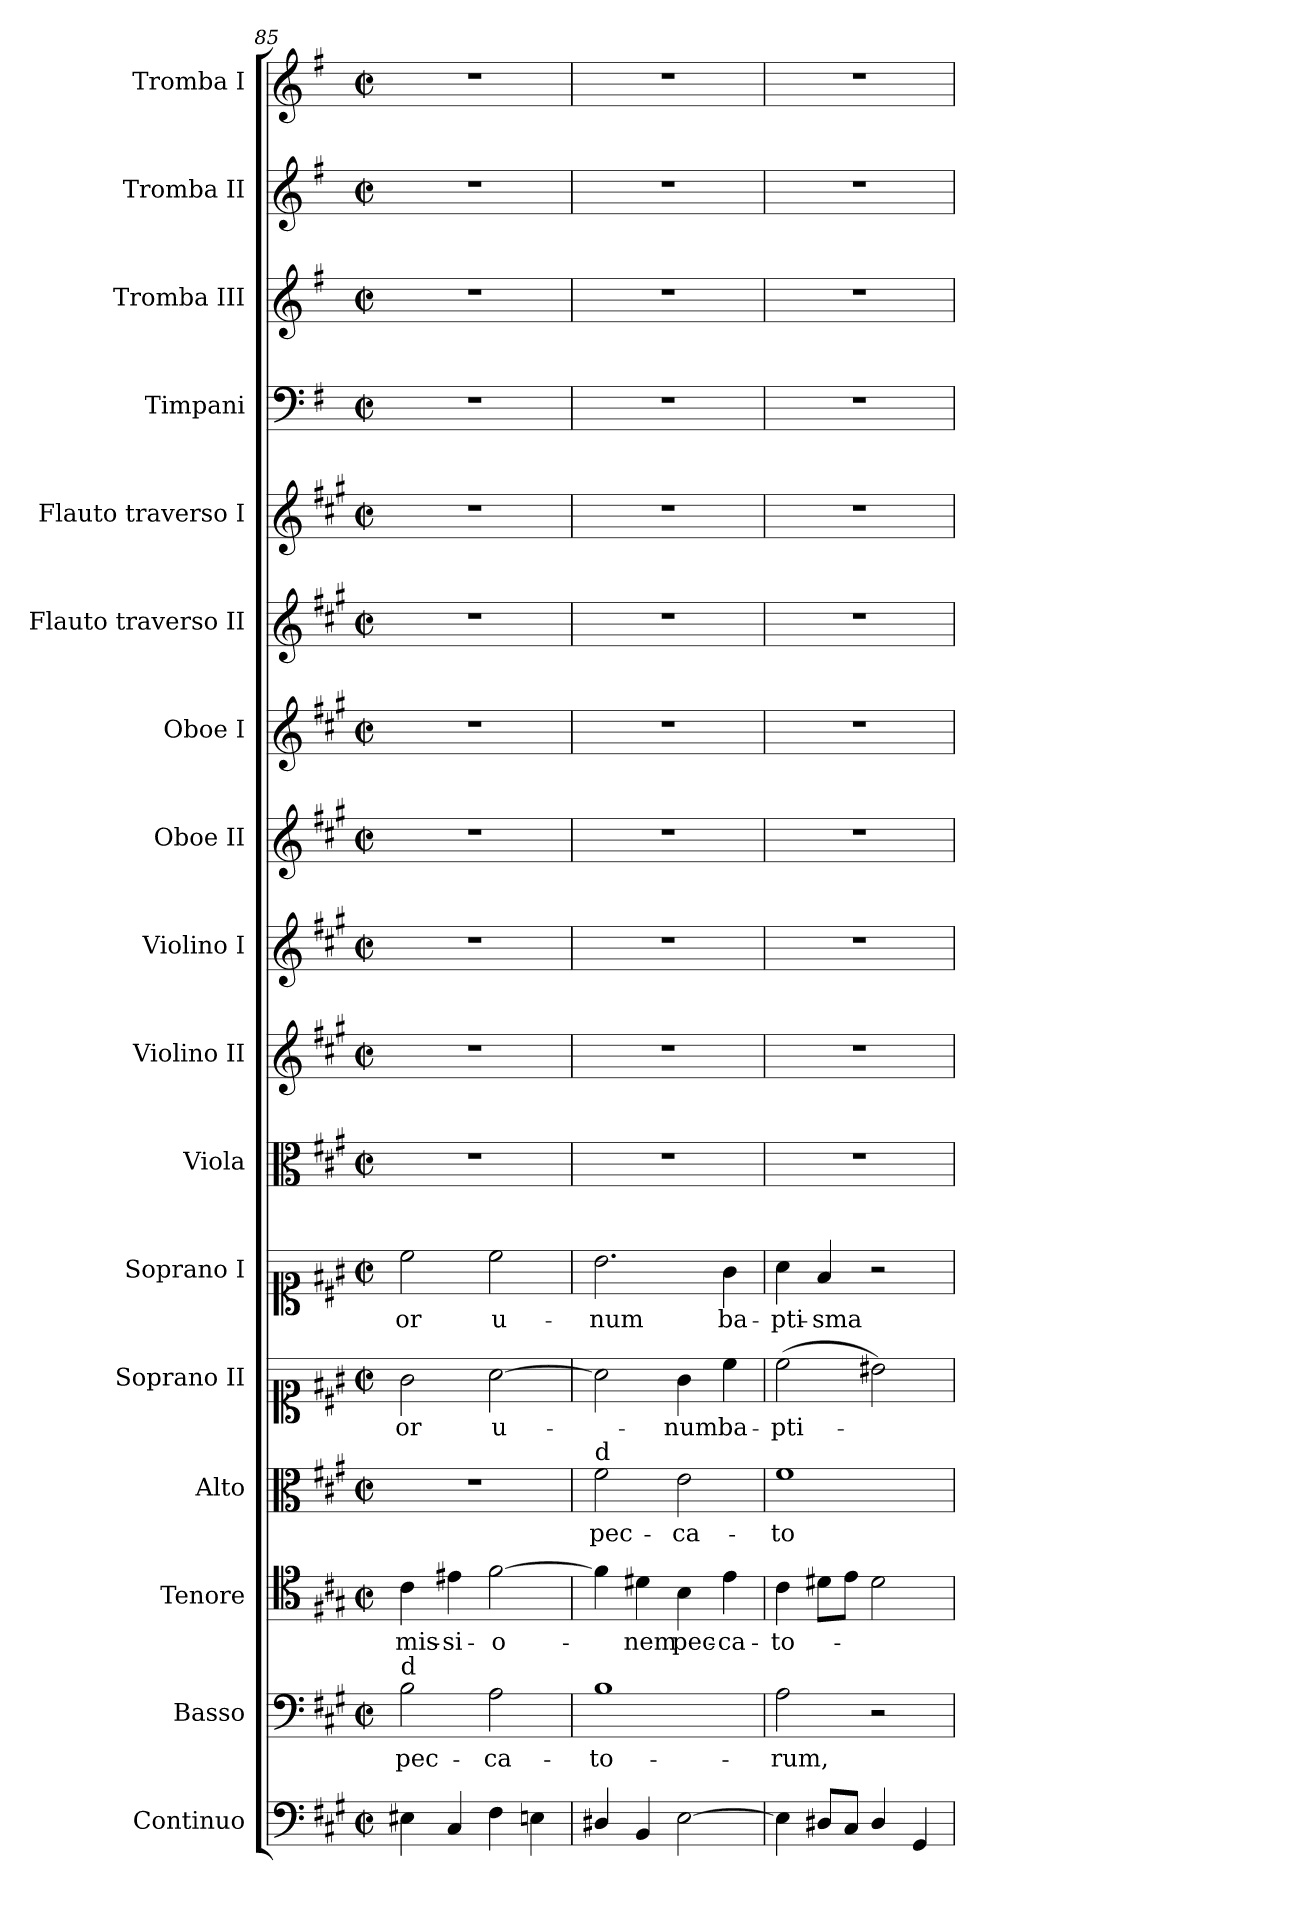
**kern	**kern	**text	**kern	**text	**kern	**text	**kern	**text	**kern	**text	**kern	**kern	**kern	**kern	**kern	**kern	**kern	**kern	**kern	**kern	**kern
*part17	*part16	*part16	*part15	*part15	*part14	*part14	*part13	*part13	*part12	*part12	*part11	*part10	*part9	*part8	*part7	*part6	*part5	*part4	*part3	*part2	*part1
*staff17	*staff16	*staff16	*staff15	*staff15	*staff14	*staff14	*staff13	*staff13	*staff12	*staff12	*staff11	*staff10	*staff9	*staff8	*staff7	*staff6	*staff5	*staff4	*staff3	*staff2	*staff1
*I"Continuo	*I"Basso	*	*I"Tenore	*	*I"Alto	*	*I"Soprano II	*	*I"Soprano I	*	*I"Viola	*I"Violino II	*I"Violino I	*I"Oboe II	*I"Oboe I	*I"Flauto traverso II	*I"Flauto traverso I	*I"Timpani	*I"Tromba III	*I"Tromba II	*I"Tromba I
*I'Cont.	*I'B.	*	*I'T.	*	*I'A.	*	*I'S. II	*	*I'S. I	*	*I'Vla.	*I'Vln. II	*I'Vln. I	*I'Ob. II	*I'Ob. I	*I'Fl. trv. II	*I'Fl. trv. I	*I'Timp.	*I'Tr. III	*I'Tr. II	*I'Tr. I
*clefF4	*clefF4	*	*clefC4	*	*clefC3	*	*clefC1	*	*clefC1	*	*clefC3	*clefG2	*clefG2	*clefG2	*clefG2	*clefG2	*clefG2	*clefF4	*clefG2	*clefG2	*clefG2
*	*	*	*	*	*	*	*	*	*	*	*	*	*	*	*	*	*	*ITrd-1c-2	*ITrd-1c-2	*ITrd-1c-2	*ITrd-1c-2
*k[f#c#g#]	*k[f#c#g#]	*	*k[f#c#g#]	*	*k[f#c#g#]	*	*k[f#c#g#]	*	*k[f#c#g#]	*	*k[f#c#g#]	*k[f#c#g#]	*k[f#c#g#]	*k[f#c#g#]	*k[f#c#g#]	*k[f#c#g#]	*k[f#c#g#]	*k[f#c#g#]	*k[f#c#g#]	*k[f#c#g#]	*k[f#c#g#]
*M2/2	*M2/2	*	*M2/2	*	*M2/2	*	*M2/2	*	*M2/2	*	*M2/2	*M2/2	*M2/2	*M2/2	*M2/2	*M2/2	*M2/2	*M2/2	*M2/2	*M2/2	*M2/2
*met(c|)	*met(c|)	*	*met(c|)	*	*met(c|)	*	*met(c|)	*	*met(c|)	*	*met(c|)	*met(c|)	*met(c|)	*met(c|)	*met(c|)	*met(c|)	*met(c|)	*met(c|)	*met(c|)	*met(c|)	*met(c|)
=85	=85	=85	=85	=85	=85	=85	=85	=85	=85	=85	=85	=85	=85	=85	=85	=85	=85	=85	=85	=85	=85
!	!LO:TX:a:t=d	!	!	!	!	!	!	!	!	!	!	!	!	!	!	!	!	!	!	!	!
4E#X\	2B\	pec-	4c#\	-mis-	1r	.	2g#\	-or	2cc#\	-or	1r	1r	1r	1r	1r	1r	1r	1r	1r	1r	1r
4C#/	.	.	4e#X\	-si-	.	.	.	.	.	.	.	.	.	.	.	.	.	.	.	.	.
4F#\	2A\	-ca-	[2f#\	-o-	.	.	[2a\	u-	2cc#\	u-	.	.	.	.	.	.	.	.	.	.	.
4En\	.	.	.	.	.	.	.	.	.	.	.	.	.	.	.	.	.	.	.	.	.
=86	=86	=86	=86	=86	=86	=86	=86	=86	=86	=86	=86	=86	=86	=86	=86	=86	=86	=86	=86	=86	=86
!	!	!	!	!	!LO:TX:a:t=d	!	!	!	!	!	!	!	!	!	!	!	!	!	!	!	!
4D#X/	1B	-to-	4f#\]	.	2f#\	pec-	2a\]	.	2.b\	-num	1r	1r	1r	1r	1r	1r	1r	1r	1r	1r	1r
4BB/	.	.	4d#X\	-nem	.	.	.	.	.	.	.	.	.	.	.	.	.	.	.	.	.
[2E\	.	.	4B\	pec-	2e\	-ca-	4g#\	-num	.	.	.	.	.	.	.	.	.	.	.	.	.
.	.	.	4e\	-ca-	.	.	4cc#\	ba-	4g#\	ba-	.	.	.	.	.	.	.	.	.	.	.
=87	=87	=87	=87	=87	=87	=87	=87	=87	=87	=87	=87	=87	=87	=87	=87	=87	=87	=87	=87	=87	=87
4E\]	2A\	-rum,	4c#\	-to-	1f#	-to-	(2cc#\	-pti-	4a\	-pti-	1r	1r	1r	1r	1r	1r	1r	1r	1r	1r	1r
8D#X/L	.	.	8d#X\L	.	.	.	.	.	4f#/	-sma	.	.	.	.	.	.	.	.	.	.	.
8C#/J	.	.	8e\J	.	.	.	.	.	.	.	.	.	.	.	.	.	.	.	.	.	.
4D#/	2r	.	2d#\	.	.	.	2b#X\)	.	2r	.	.	.	.	.	.	.	.	.	.	.	.
4GG#/	.	.	.	.	.	.	.	.	.	.	.	.	.	.	.	.	.	.	.	.	.
=	=	=	=	=	=	=	=	=	=	=	=	=	=	=	=	=	=	=	=	=	=
*-	*-	*-	*-	*-	*-	*-	*-	*-	*-	*-	*-	*-	*-	*-	*-	*-	*-	*-	*-	*-	*-
